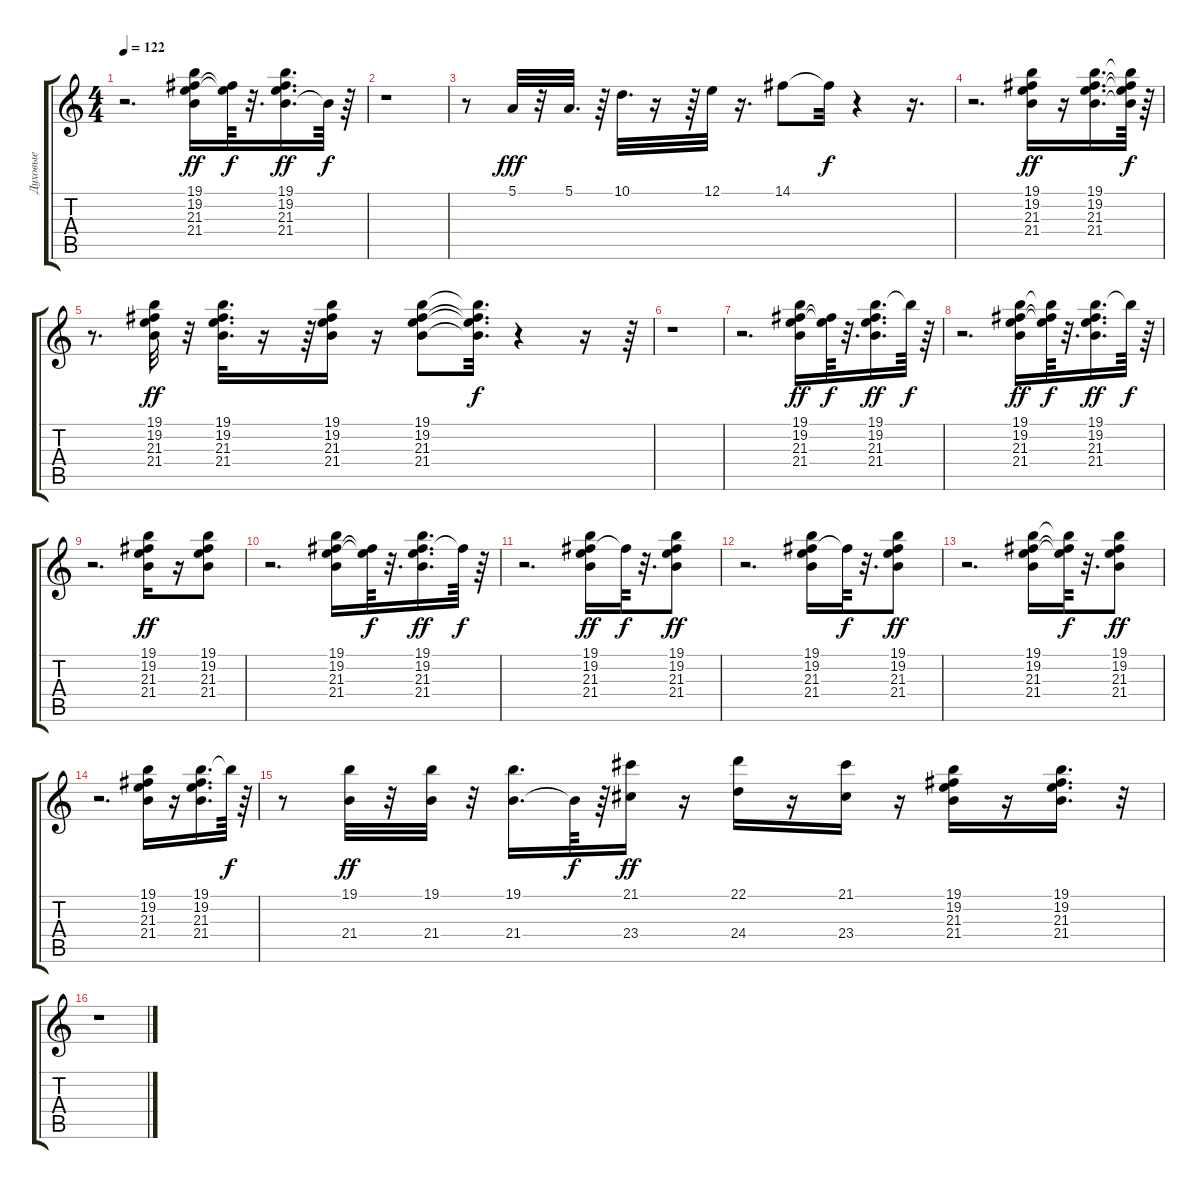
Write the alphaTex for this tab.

\track ("Духовые" "Духовые") {instrument synthbrass1}
\staff {score tabs}
\tuning (E4 B3 G3 D3 A2 E2) {hide}
\ts (4 4)
\tempo 122
\clef g2
\ks c
r.2{d dy ff} (19.1 19.2 21.3 21.4).16 (19.2{t} 21.3{t}).64{dy f} r.32{d} (19.1 19.2 21.3 21.4).16{d dy ff} 21.4{t}.64{dy f} r.64 |
r.1 |
r.8 5.1.32{dy fff} r.32 5.1.32{d} r.64 10.1.32{d} r.16 r.64 12.1.32 r.16{d} 14.1.8 14.1{t}.32{dy f} r.4 r.16{d} |
r.2{d} (19.1 19.2 21.3 21.4).16{dy ff} r.16 (19.1 19.2 21.3 21.4).16{d} (19.1{t} 19.2{t} 21.3{t} 21.4{t}).64{dy f} r.64 |
r.8{d} (19.1 19.2 21.3 21.4).32{dy ff} r.32 (19.1 19.2 21.3 21.4).32{d} r.16 r.64 (19.1 19.2 21.3 21.4).16 r.16 (19.1 19.2 21.3 21.4).8 (19.1{t} 19.2{t} 21.3{t} 21.4{t}).32{d dy f} r.4 r.16 r.64 |
r.1 |
r.2{d} (19.1 19.2 21.3 21.4).16{dy ff} (19.2{t} 21.3{t}).64{dy f} r.32{d} (19.1 19.2 21.3 21.4).16{d dy ff} 19.1{t}.64{dy f} r.64 |
r.2{d} (19.1 19.2 21.3 21.4).16{dy ff} (19.1{t} 19.2{t} 21.3{t}).64{dy f} r.32{d} (19.1 19.2 21.3 21.4).16{d dy ff} 19.1{t}.64{dy f} r.64 |
r.2{d} (19.1 19.2 21.3 21.4).16{dy ff} r.16 (19.1 19.2 21.3 21.4).8 |
r.2{d} (19.1 19.2 21.3 21.4).16 (19.2{t} 21.3{t}).64{dy f} r.32{d} (19.1 19.2 21.3 21.4).16{d dy ff} 19.2{t}.64{dy f} r.64 |
r.2{d} (19.1 19.2 21.3 21.4).16{dy ff} 19.2{t}.64{dy f} r.32{d} (19.1 19.2 21.3 21.4).8{dy ff} |
r.2{d} (19.1 19.2 21.3 21.4).16 19.2{t}.64{dy f} r.32{d} (19.1 19.2 21.3 21.4).8{dy ff} |
r.2{d} (19.1 19.2 21.3 21.4).16 (19.1{t} 19.2{t} 21.3{t}).64{dy f} r.32{d} (19.1 19.2 21.3 21.4).8{dy ff} |
r.2{d} (19.1 19.2 21.3 21.4).16 r.16 (19.1 19.2 21.3 21.4).16{d} 19.1{t}.64{dy f} r.64 |
r.8 (19.1 21.4).32{dy ff} r.32 (19.1 21.4).32 r.32 (19.1 21.4).16{d} 21.4{t}.64{dy f} r.64 (21.1 23.4).16{dy ff} r.16 (22.1 24.4).16 r.16 (21.1 23.4).16 r.16 (19.1 19.2 21.3 21.4).16 r.16 (19.1 19.2 21.3 21.4).16{d} r.32 |
r.1
